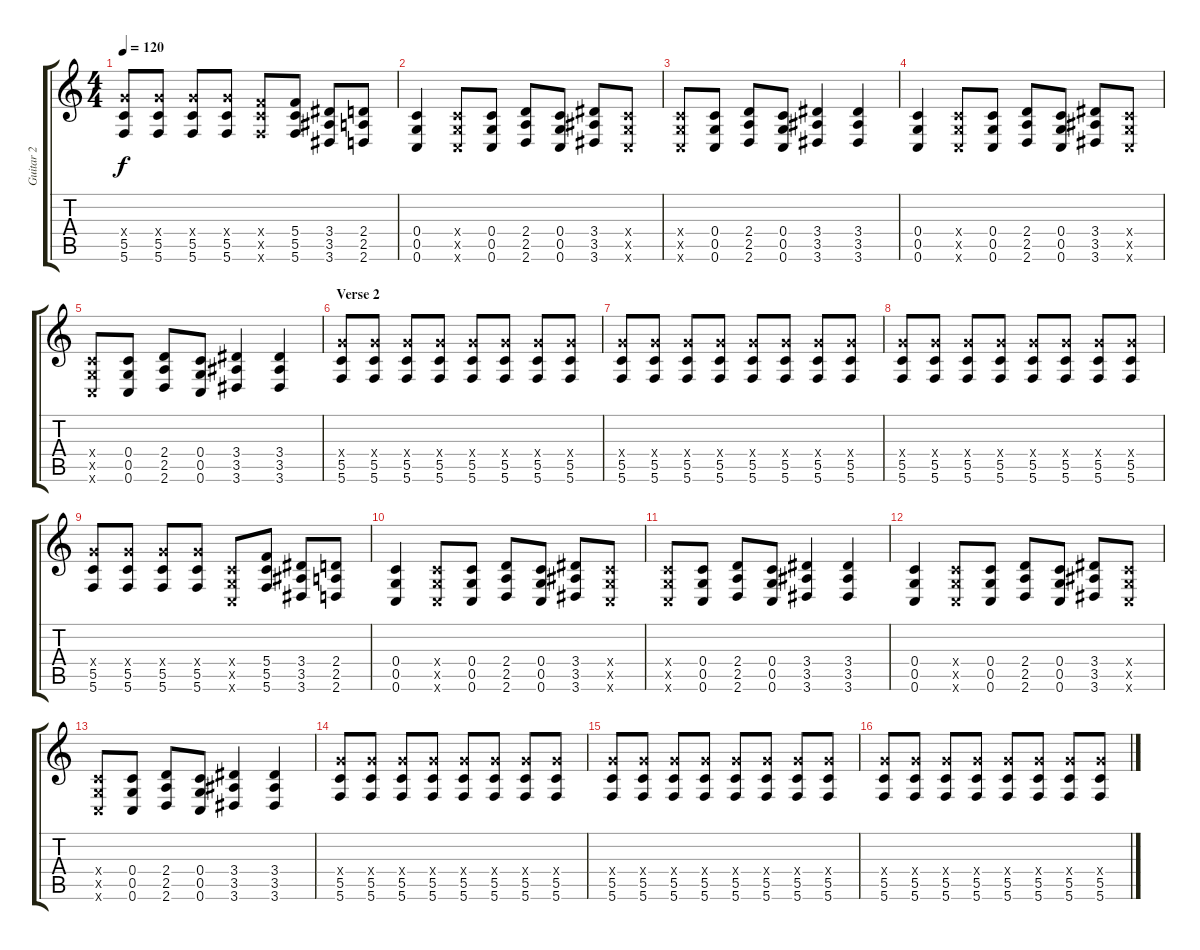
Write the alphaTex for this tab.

\track ("Guitar 2" "Guitar 2") {instrument distortionguitar}
\staff {score tabs}
\tuning (D4 A3 F3 C3 G2 C2) {hide}
\ts (4 4)
\tempo 120
\clef g2
\ks c
(7.4{x} 5.5 5.6).8{dy f} (7.4{x} 5.5 5.6).8 (7.4{x} 5.5 5.6).8 (7.4{x} 5.5 5.6).8 (5.4{x} 5.5{x} 5.6{x}).8 (5.4 5.5 5.6).8 (3.4 3.5 3.6).8 (2.4 2.5 2.6).8 |
(0.4 0.5 0.6).4 (0.4{x} 0.5{x} 0.6{x}).8 (0.4 0.5 0.6).8 (2.4 2.5 2.6).8 (0.4 0.5 0.6).8 (3.4 3.5 3.6).8 (0.4{x} 0.5{x} 0.6{x}).8 |
(0.4{x} 0.5{x} 0.6{x}).8 (0.4 0.5 0.6).8 (2.4 2.5 2.6).8 (0.4 0.5 0.6).8 (3.4 3.5 3.6).4 (3.4 3.5 3.6).4 |
(0.4 0.5 0.6).4 (0.4{x} 0.5{x} 0.6{x}).8 (0.4 0.5 0.6).8 (2.4 2.5 2.6).8 (0.4 0.5 0.6).8 (3.4 3.5 3.6).8 (0.4{x} 0.5{x} 0.6{x}).8 |
(0.4{x} 0.5{x} 0.6{x}).8 (0.4 0.5 0.6).8 (2.4 2.5 2.6).8 (0.4 0.5 0.6).8 (3.4 3.5 3.6).4 (3.4 3.5 3.6).4 |
\section ("" "Verse 2")
(7.4{x} 5.5 5.6).8 (7.4{x} 5.5 5.6).8 (7.4{x} 5.5 5.6).8 (7.4{x} 5.5 5.6).8 (7.4{x} 5.5 5.6).8 (7.4{x} 5.5 5.6).8 (7.4{x} 5.5 5.6).8 (7.4{x} 5.5 5.6).8 |
(7.4{x} 5.5 5.6).8 (7.4{x} 5.5 5.6).8 (7.4{x} 5.5 5.6).8 (7.4{x} 5.5 5.6).8 (7.4{x} 5.5 5.6).8 (7.4{x} 5.5 5.6).8 (7.4{x} 5.5 5.6).8 (7.4{x} 5.5 5.6).8 |
(7.4{x} 5.5 5.6).8 (7.4{x} 5.5 5.6).8 (7.4{x} 5.5 5.6).8 (7.4{x} 5.5 5.6).8 (7.4{x} 5.5 5.6).8 (7.4{x} 5.5 5.6).8 (7.4{x} 5.5 5.6).8 (7.4{x} 5.5 5.6).8 |
(7.4{x} 5.5 5.6).8 (7.4{x} 5.5 5.6).8 (7.4{x} 5.5 5.6).8 (7.4{x} 5.5 5.6).8 (0.4{x} 0.5{x} 0.6{x}).8 (5.4 5.5 5.6).8 (3.4 3.5 3.6).8 (2.4 2.5 2.6).8 |
(0.4 0.5 0.6).4 (0.4{x} 0.5{x} 0.6{x}).8 (0.4 0.5 0.6).8 (2.4 2.5 2.6).8 (0.4 0.5 0.6).8 (3.4 3.5 3.6).8 (0.4{x} 0.5{x} 0.6{x}).8 |
(0.4{x} 0.5{x} 0.6{x}).8 (0.4 0.5 0.6).8 (2.4 2.5 2.6).8 (0.4 0.5 0.6).8 (3.4 3.5 3.6).4 (3.4 3.5 3.6).4 |
(0.4 0.5 0.6).4 (0.4{x} 0.5{x} 0.6{x}).8 (0.4 0.5 0.6).8 (2.4 2.5 2.6).8 (0.4 0.5 0.6).8 (3.4 3.5 3.6).8 (0.4{x} 0.5{x} 0.6{x}).8 |
(0.4{x} 0.5{x} 0.6{x}).8 (0.4 0.5 0.6).8 (2.4 2.5 2.6).8 (0.4 0.5 0.6).8 (3.4 3.5 3.6).4 (3.4 3.5 3.6).4 |
(7.4{x} 5.5 5.6).8 (7.4{x} 5.5 5.6).8 (7.4{x} 5.5 5.6).8 (7.4{x} 5.5 5.6).8 (7.4{x} 5.5 5.6).8 (7.4{x} 5.5 5.6).8 (7.4{x} 5.5 5.6).8 (7.4{x} 5.5 5.6).8 |
(7.4{x} 5.5 5.6).8 (7.4{x} 5.5 5.6).8 (7.4{x} 5.5 5.6).8 (7.4{x} 5.5 5.6).8 (7.4{x} 5.5 5.6).8 (7.4{x} 5.5 5.6).8 (7.4{x} 5.5 5.6).8 (7.4{x} 5.5 5.6).8 |
(7.4{x} 5.5 5.6).8 (7.4{x} 5.5 5.6).8 (7.4{x} 5.5 5.6).8 (7.4{x} 5.5 5.6).8 (7.4{x} 5.5 5.6).8 (7.4{x} 5.5 5.6).8 (7.4{x} 5.5 5.6).8 (7.4{x} 5.5 5.6).8
